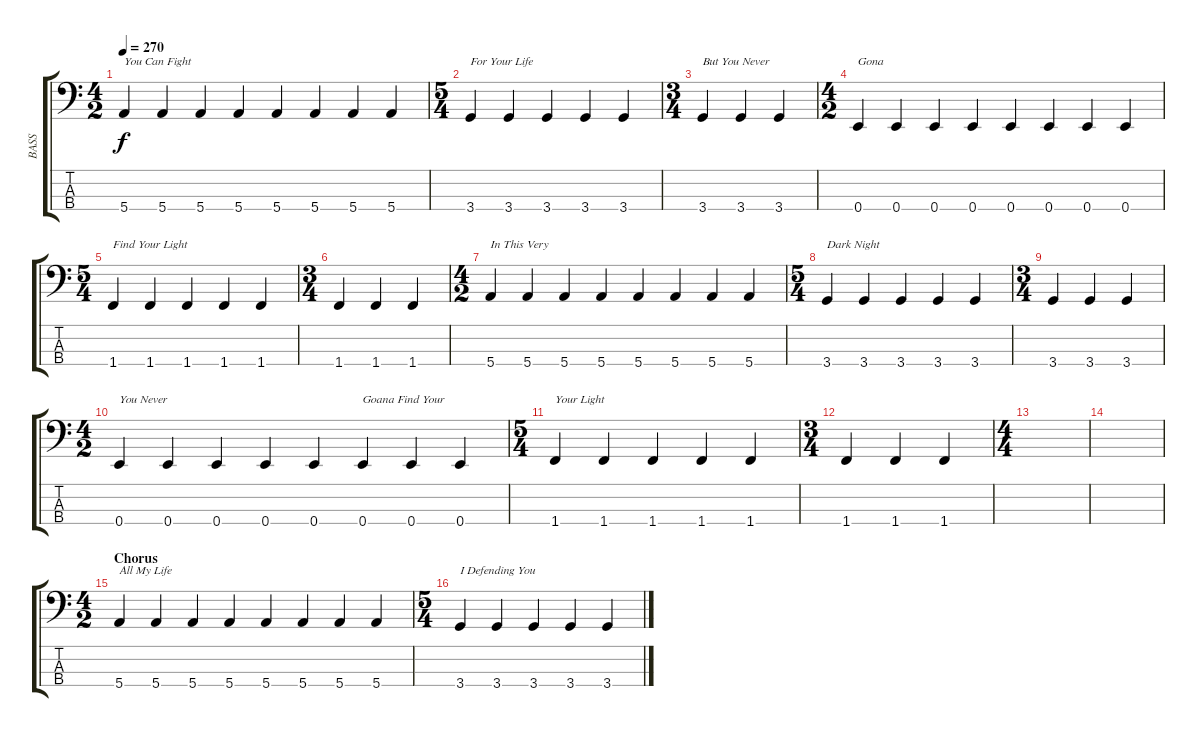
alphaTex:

\track ("BASS" "BASS") {instrument electricbassfinger}
\staff {score tabs}
\tuning (G2 D2 A1 E1) {hide}
\ts (4 2)
\tempo 270
\clef f4
\ks c
5.4.4{txt "You Can Fight " dy f} 5.4.4 5.4.4 5.4.4 5.4.4 5.4.4 5.4.4 5.4.4 |
\ts (5 4)
3.4.4{txt "For Your Life"} 3.4.4 3.4.4 3.4.4 3.4.4 |
\ts (3 4)
3.4.4{txt "But You Never "} 3.4.4 3.4.4 |
\ts (4 2)
0.4.4{txt "Gona"} 0.4.4 0.4.4 0.4.4 0.4.4 0.4.4 0.4.4 0.4.4 |
\ts (5 4)
1.4.4{txt "Find Your Light"} 1.4.4 1.4.4 1.4.4 1.4.4 |
\ts (3 4)
1.4.4 1.4.4 1.4.4 |
\ts (4 2)
5.4.4{txt "In This Very "} 5.4.4 5.4.4 5.4.4 5.4.4 5.4.4 5.4.4 5.4.4 |
\ts (5 4)
3.4.4{txt "Dark Night"} 3.4.4 3.4.4 3.4.4 3.4.4 |
\ts (3 4)
3.4.4 3.4.4 3.4.4 |
\ts (4 2)
0.4.4{txt "You Never"} 0.4.4 0.4.4 0.4.4 0.4.4 0.4.4{txt "Goana Find Your"} 0.4.4 0.4.4 |
\ts (5 4)
1.4.4{txt "Your Light"} 1.4.4 1.4.4 1.4.4 1.4.4 |
\ts (3 4)
1.4.4 1.4.4 1.4.4 |
\ts (4 4)
|
|
\ts (4 2)
\section ("" "Chorus")
5.4.4{txt "All My Life"} 5.4.4 5.4.4 5.4.4 5.4.4 5.4.4 5.4.4 5.4.4 |
\ts (5 4)
3.4.4{txt "I Defending You"} 3.4.4 3.4.4 3.4.4 3.4.4
